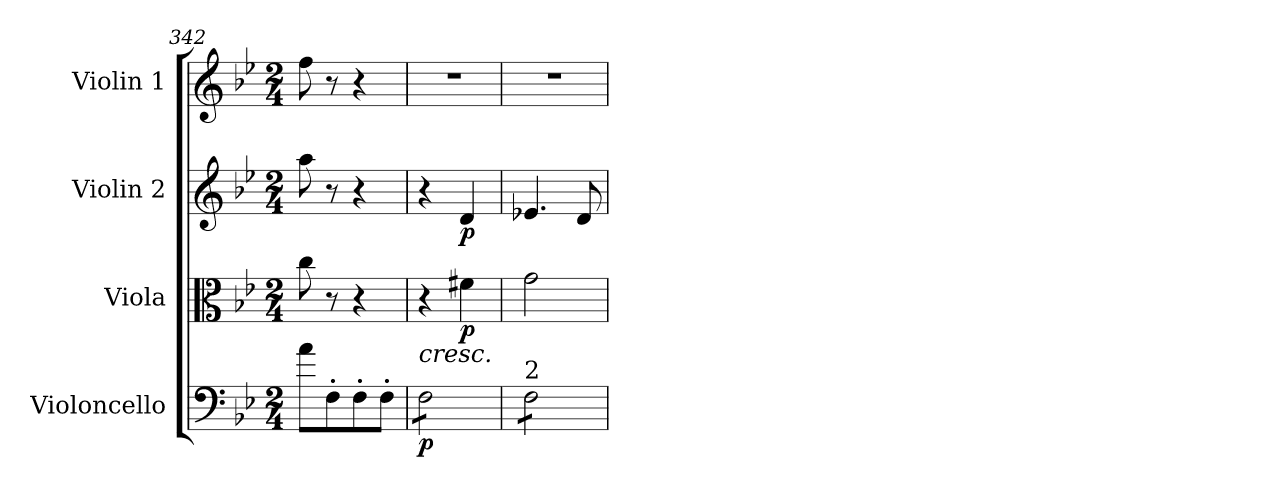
**kern	**dynam	**kern	**dynam	**kern	**dynam	**kern
*part4	*part4	*part3	*part3	*part2	*part2	*part1
*staff4	*staff4	*staff3	*staff3	*staff2	*staff2	*staff1
*I"Violoncello	*	*I"Viola	*	*I"Violin 2	*	*I"Violin 1
*I'Vc	*	*I'Vla	*	*I'Vln	*	*I'Vln
*clefF4	*	*clefC3	*	*clefG2	*	*clefG2
*k[b-e-]	*	*k[b-e-]	*	*k[b-e-]	*	*k[b-e-]
*M2/4	*	*M2/4	*	*M2/4	*	*M2/4
=342	=342	=342	=342	=342	=342	=342
8a\L	.	8cc\	.	8aa\	.	8ff\
8F'\	.	8r	.	8r	.	8r
8F'\	.	4r	.	4r	.	4r
8F'\J	.	.	.	.	.	.
=343	=343	=343	=343	=343	=343	=343
!LO:TX:a:t=1	!	!	!	!	!	!
!	!LO:DY:b	!	!LO:HP:b	!	!	!
*tremolo	*	*	*	*	*	*
8F\L	p	4r	<	4r	.	2r
8F\	.	.	.	.	.	.
!	!	!	!LO:DY:b	!	!LO:DY:b	!
8F\	.	4f#X\	p	4d/	p	.
8F\J	.	.	.	.	.	.
=344	=344	=344	=344	=344	=344	=344
!LO:TX:a:t=2	!	!	!	!	!	!
8F\L	.	2g\	.	4.e-X/	.	2r
8F\	.	.	.	.	.	.
8F\	.	.	.	.	.	.
8F\J	.	.	.	8d/	.	.
*Xtremolo	*	*	*	*	*	*
.	.	.	[	.	.	.
=	=	=	=	=	=	=
*-	*-	*-	*-	*-	*-	*-
